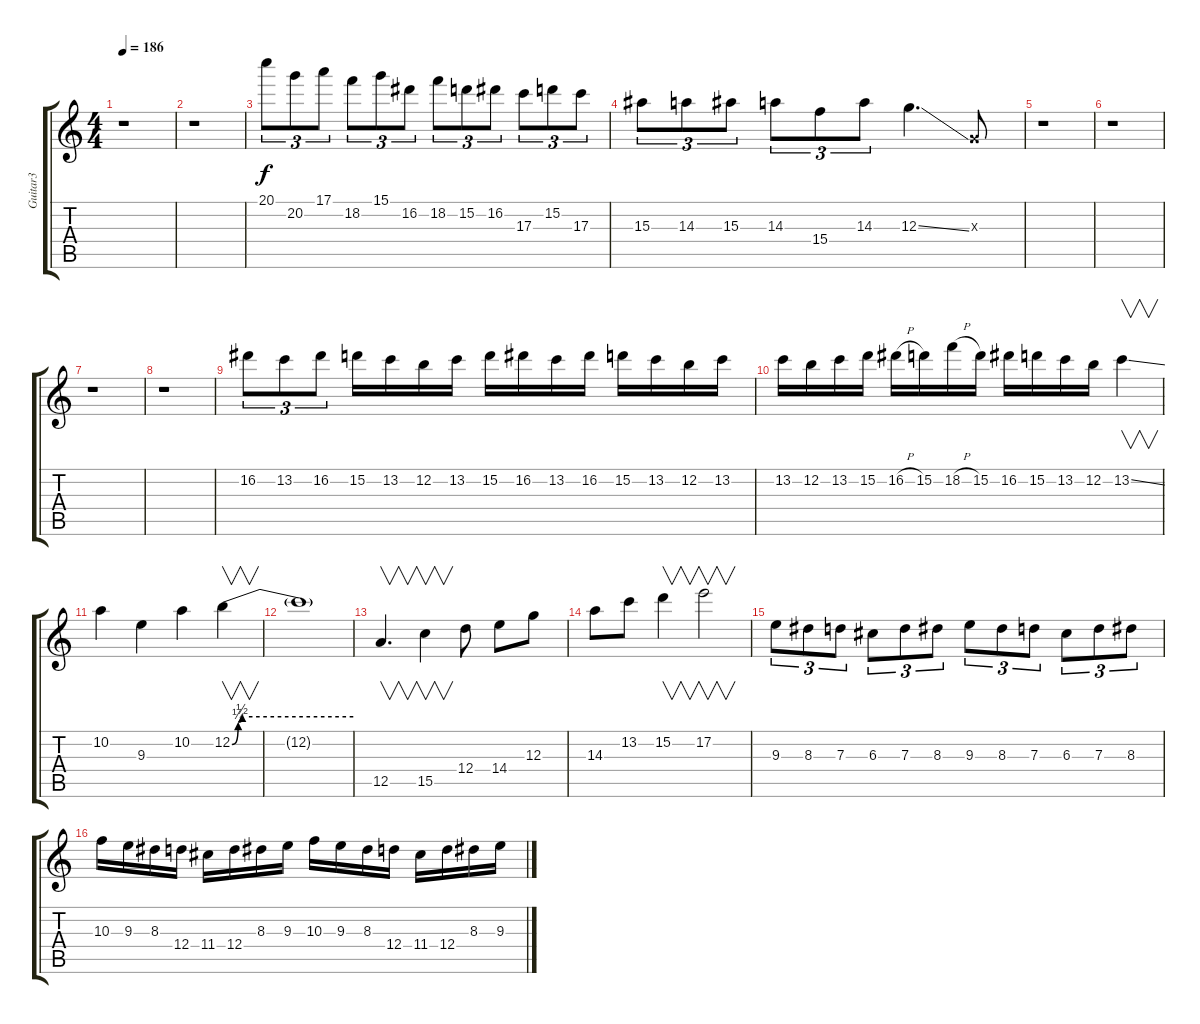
\track ("Guitar3" "Guitar3") {instrument distortionguitar}
\staff {score tabs}
\tuning (E4 B3 G3 D3 A2 E2) {hide}
\ts (4 4)
\tempo 186
\clef g2
\ks c
r.1{dy f} |
r.1 |
20.1.8{tu (3 2) volume 14} 20.2.8{tu (3 2)} 17.1.8{tu (3 2)} 18.2.8{tu (3 2)} 15.1.8{tu (3 2)} 16.2.8{tu (3 2)} 18.2.8{tu (3 2)} 15.2.8{tu (3 2)} 16.2.8{tu (3 2)} 17.3.8{tu (3 2)} 15.2.8{tu (3 2)} 17.3.8{tu (3 2)} |
15.3.8{tu (3 2)} 14.3.8{tu (3 2)} 15.3.8{tu (3 2)} 14.3.8{tu (3 2)} 15.4.8{tu (3 2)} 14.3.8{tu (3 2)} 12.3{ss}.4{d} 0.3{x}.8 |
r.1 |
r.1 |
r.1 |
r.1 |
16.2.8{tu (3 2)} 13.2.8{tu (3 2)} 16.2.8{tu (3 2)} 15.2.16 13.2.16 12.2.16 13.2.16 15.2.16 16.2.16 13.2.16 16.2.16 15.2.16 13.2.16 12.2.16 13.2.16 |
13.2.16 12.2.16 13.2.16 15.2.16 16.2{h}.16 15.2.16 18.2{h}.16 15.2.16 16.2.16 15.2.16 13.2.16 12.2.16 13.2{ss}.4{v} |
10.2.4 9.3.4 10.2.4 12.2{be (custom 0 0 3 1 5 2 60 2)}.4{v} |
12.2{t}.1 |
12.5.4{v d} 15.5.4{v} 12.4.8 14.4.8 12.3.8 |
14.3.8 13.2.8 15.2.4{v} 17.2.2{v} |
9.3.8{tu (3 2)} 8.3.8{tu (3 2)} 7.3.8{tu (3 2)} 6.3.8{tu (3 2)} 7.3.8{tu (3 2)} 8.3.8{tu (3 2)} 9.3.8{tu (3 2)} 8.3.8{tu (3 2)} 7.3.8{tu (3 2)} 6.3.8{tu (3 2)} 7.3.8{tu (3 2)} 8.3.8{tu (3 2)} |
10.3.16 9.3.16 8.3.16 12.4.16 11.4.16 12.4.16 8.3.16 9.3.16 10.3.16 9.3.16 8.3.16 12.4.16 11.4.16 12.4.16 8.3.16 9.3.16
